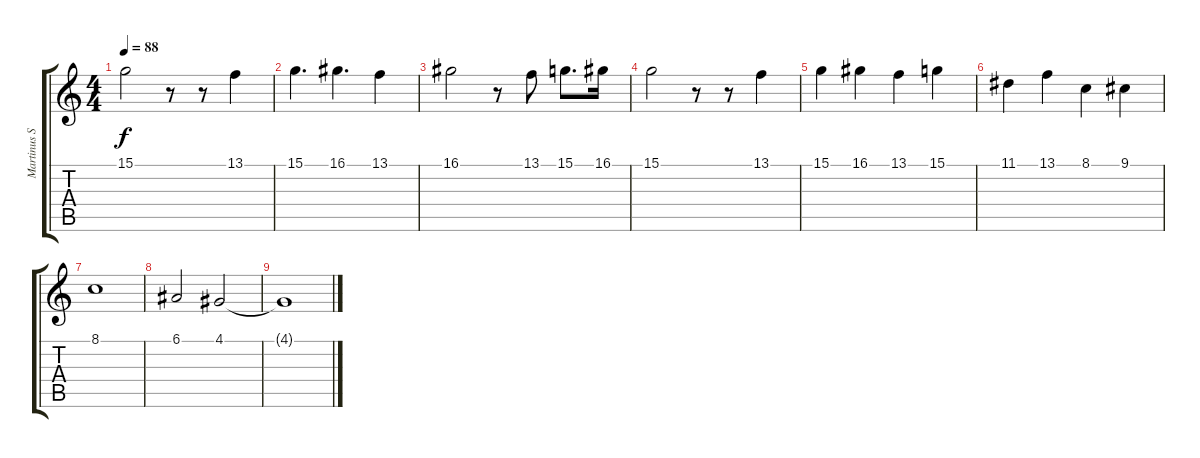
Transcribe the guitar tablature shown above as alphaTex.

\track ("Martinus Spierenburg" "Martinus S") {instrument flute}
\staff {score tabs}
\tuning (E4 B3 G3 D3 A2 E2) {hide}
\ts (4 4)
\tempo 88
\clef g2
\ks c
15.1.2{dy f} r.8 r.8 13.1.4 |
15.1.4{d} 16.1.4{d} 13.1.4 |
16.1.2 r.8 13.1.8 15.1.8{d} 16.1.16 |
15.1.2 r.8 r.8 13.1.4 |
15.1.4 16.1.4 13.1.4 15.1.4 |
11.1.4 13.1.4 8.1.4 9.1.4 |
8.1.1 |
6.1.2 4.1.2 |
4.1{t}.1
